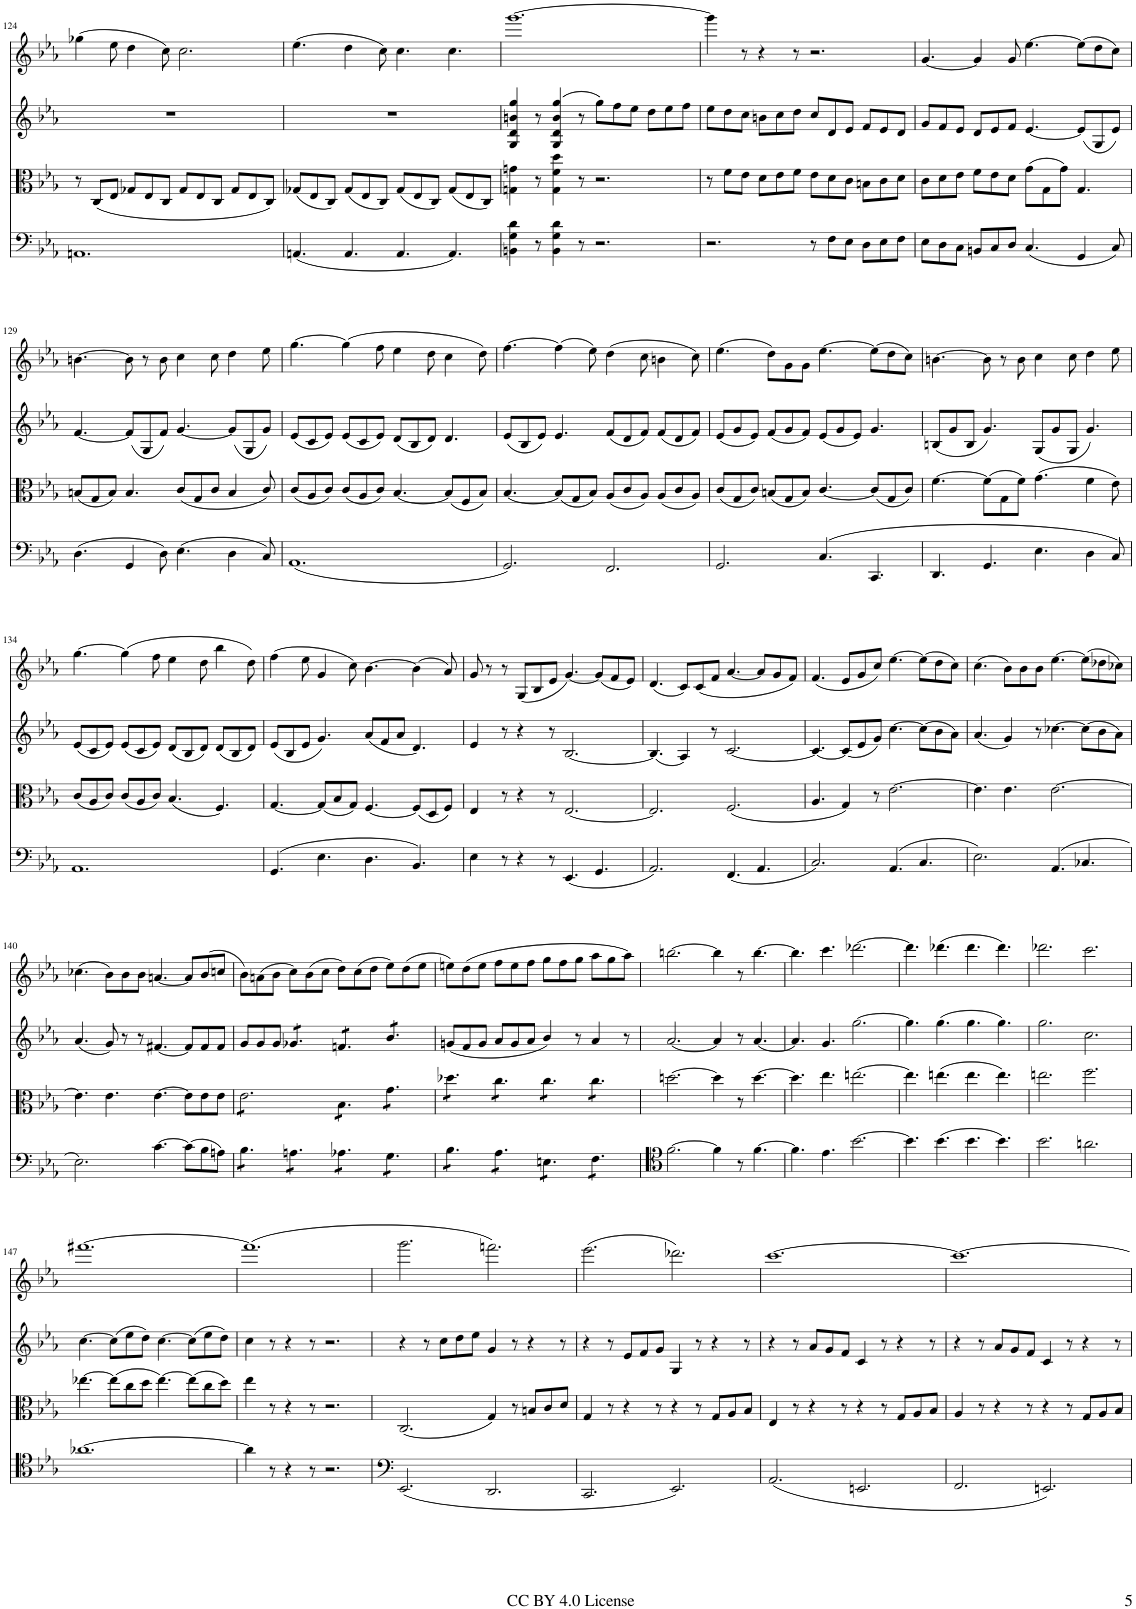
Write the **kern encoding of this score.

**kern	**kern	**kern	**kern
*part4	*part3	*part2	*part1
*staff4	*staff3	*staff2	*staff1
*I"Cello	*I"Viola	*I"Violin II	*I"Violin I
*	*I'Vla	*I'Vln	*I'Vln
!!LO:PB:g=z
*clefF4	*clefC3	*clefG2	*clefG2
*k[b-e-a-]	*k[b-e-a-]	*k[b-e-a-]	*k[b-e-a-]
*M12/8	*M12/8	*M12/8	*M12/8
=124	=124	=124	=124
1.AAn	8r	1.r	(4gg-X\
.	(8C/L	.	.
.	8E-/J	.	8ee-\
.	8G-X/L	.	4dd\
.	8E-/	.	.
.	8C/J	.	8cc\)
.	8G-/L	.	2.cc\
.	8E-/	.	.
.	8C/J	.	.
.	8G-/L	.	.
.	8E-/	.	.
.	8C/J)	.	.
=125	=125	=125	=125
(4.AAn/	(8G-X/L	1.r	(4.ee-\
.	8E-/	.	.
.	8C/J)	.	.
4.AA/	(8G-/L	.	4dd\
.	8E-/	.	.
.	8C/J)	.	8cc\)
4.AA/	(8G-/L	.	4.cc\
.	8E-/	.	.
.	8C/J)	.	.
4.AA/)	(8G-/L	.	4.cc\
.	8E-/	.	.
.	8C/J)	.	.
=126	=126	=126	=126
4BBn\ 4G\ 4d\	4Gn\ 4gn\	4G/ 4d/ 4bn/ 4gg/	[1.ggg
8r	8r	8r	.
4BB\ 4G\ 4d\	4G\ 4f\ 4dd\	(4G/ 4d/ 4b/ 4gg/	.
8r	8r	8r	.
2.r	2.r	8gg\L)	.
.	.	8ff\	.
.	.	8ee-\J	.
.	.	8dd\L	.
.	.	8ee-\	.
.	.	8ff\J	.
=127	=127	=127	=127
2.r	8r	8ee-\L	4ggg\]
.	8f\L	8dd\	.
.	8e-\J	8cc\J	8r
.	8d\L	8bn\L	4r
.	8e-\	8cc\	.
.	8f\J	8dd\J	8r
8r	8e-\L	8cc/L	2.r
8F\L	8d\	8d/	.
8E-\J	8c\J	8e-/J	.
8D\L	8Bn\L	8f/L	.
8E-\	8c\	8e-/	.
8F\J	8d\J	8d/J	.
=128	=128	=128	=128
8E-\L	8c\L	8g/L	[4.g/
8D\	8d\	8f/	.
8C\J	8e-\J	8e-/J	.
8BBn/L	8f\L	8d/L	4g/]
8C/	8e-\	8e-/	.
8D/J	8d\J	8f/J	8g/
(4.C/	(8g\L	[4.e-/	[4.ee-\
.	8G\	.	.
.	8g\J)	.	.
4GG/	4.G/	(8e-/L]	(8ee-\L]
.	.	8G/	8dd\
8C/)	.	8e-/J)	8cc\J)
!!LO:LB:g=z
=129	=129	=129	=129
(4.D\	(8Bn/L	[4.f/	[4.bn\
.	8G/	.	.
.	8B/J)	.	.
4GG/	4.B/	(8f/L]	8b\]
.	.	8G/	8r
8D\)	.	8f/J)	8b\
(4.E-\	(8c/L	[4.g/	4cc\
.	8G/	.	.
.	8c/J	.	8cc\
4D\	4B/	(8g/L]	4dd\
.	.	8G/	.
8C/)	8c/)	8g/J)	8ee-\
=130	=130	=130	=130
(1.AA-	(8c/L	(8e-/L	[4.gg\
.	8A-/	8c/	.
.	8c/J)	8e-/J)	.
.	(8c/L	(8e-/L	(4gg\]
.	8A-/	8c/	.
.	8c/J)	8e-/J)	8ff\
.	[4.B-/	(8d/L	4ee-\
.	.	8B-/	.
.	.	8d/J)	8dd\
.	(8B-/L]	4.d/	4cc\
.	8F/	.	.
.	8B-/J)	.	8dd\)
=131	=131	=131	=131
2.GG/)	[4.B-/	(8e-/L	[4.ff\
.	.	8B-/	.
.	.	8e-/J)	.
.	(8B-/L]	4.e-/	(4ff\]
.	8G/	.	.
.	8B-/J)	.	8ee-\)
2.FF/	(8A-/L	(8f/L	(4dd\
.	8c/	8d/	.
.	8A-/J)	8f/J)	8cc\
.	(8A-/L	(8f/L	4bn\
.	8c/	8d/	.
.	8A-/J)	8f/J)	8cc\)
=132	=132	=132	=132
2.GG/	(8c/L	(8e-/L	(4.ee-\
.	8G/	8g/	.
.	8c/J)	8e-/J)	.
.	(8Bn/L	(8f/L	8dd\L)
.	8G/	8g/	8g\
.	8B/J)	8f/J)	8g\J
(4.C/	[4.c/	(8e-/L	[4.ee-\
.	.	8g/	.
.	.	8e-/J)	.
4.CC/	(8c/L]	4.g/	(8ee-\L]
.	8G/	.	8dd\
.	8c/J)	.	8cc\J)
=133	=133	=133	=133
4.DD/	[4.f\	(8Bn/L	[4.bn\
.	.	8g/	.
.	.	8B/J	.
4.GG/	(8f\L]	4.g/)	8b\]
.	8G\	.	8r
.	8f\J)	.	8b\
4.E-\	(4.g\	(8G/L	4cc\
.	.	8g/	.
.	.	8G/J	8cc\
4D\	4f\	4.g/)	4dd\
8C/)	8e-\)	.	8ee-\
!!LO:LB:g=z
=134	=134	=134	=134
1.AA-	(8c/L	(8e-/L	[4.gg\
.	8A-/	8c/	.
.	8c/J)	8e-/J)	.
.	(8c/L	(8e-/L	(4gg\]
.	8A-/	8c/	.
.	8c/J)	8e-/J)	8ff\
.	(4.B-/	(8d/L	4ee-\
.	.	8B-/	.
.	.	8d/J)	8dd\
.	4.F/)	(8d/L	4bb-\
.	.	8B-/	.
.	.	8d/J)	8dd\)
=135	=135	=135	=135
(4.GG/	[4.G/	(8e-/L	(4ff\
.	.	8B-/	.
.	.	8e-/J	8ee-\
4.E-\	(8G/L]	4.g/)	4g/
.	8B-/	.	.
.	8G/J)	.	8cc\)
4.D\	[4.F/	(8a-/L	[4.b-\
.	.	8f/	.
.	.	8a-/J	.
4.BB-/)	(8F/L]	4.d/)	(4b-\]
.	8D/	.	.
.	8F/J)	.	8a-/)
=136	=136	=136	=136
4E-\	4E-/	4e-/	8g/
.	.	.	8r
8r	8r	8r	8r
4r	4r	4r	(8G/L
.	.	.	8B-/
8r	8r	8r	8e-/J
(4.EE-/	[2.E-/	[2.B-/	[4.g/)
4.GG/	.	.	(8g/L]
.	.	.	8f/
.	.	.	8e-/J)
=137	=137	=137	=137
2.AA-/)	2.E-/]	(4.B-/]	(4.d/
.	.	4A-/)	8c/L)
.	.	.	(8c/
.	.	8r	8f/J
(4.FF/	(2.F/	[2.c/	[4.a-/
4.AA-/	.	.	8a-/L]
.	.	.	8g/
.	.	.	8f/J)
=138	=138	=138	=138
2.C/)	4.A-/	4.c/_	(4.f/
.	4G/)	(8c/L]	8e-/L
.	.	8e-/	8g/
.	8r	8g/J)	8cc/J)
(>4.AA-/	[2.e-\	[4.cc\	[4.ee-\
4.C/	.	(8cc\L]	(8ee-\L]
.	.	8b-\	8dd\
.	.	8a-\J)	8cc\J)
=139	=139	=139	=139
2.E-\)	4.e-\]	(4.a-/	(4.cc\
.	4.e-\	4g/)	8b-\L)
.	.	.	8b-\
.	.	8r	8b-\J
(>4.AA-/	[2.e-\	[4.cc-X\	[4.ee-\
4.C-X/	.	(8cc-\L]	(8ee-\L]
.	.	8b-\	8dd-X\
.	.	8a-\J)	8cc-X\J)
!!LO:LB:g=z
=140	=140	=140	=140
2.E-\)	4.e-\]	(4.a-/	(4.cc-X\
.	4.e-\	8g/)	8b-\L)
.	.	8r	8b-\
.	.	8r	8b-\J
[4.c\	[4.e-\	[4.f#X/	[4.an/
(8c\L]	8e-\L]	8f#/L]	8a/L]
8B-\	8e-\	8f#/	(>8b-/
8An\J)	8e-\J	8f#/J	8ccn/J
=141	=141	=141	=141
*tremolo	*	*	*
*	*tremolo	*	*
8B-\L	8e-\L	8g/L	8b-\L)
8B-\	8e-\	8g/	(8an\
8B-\J	8e-\	8g/J	8b-\J
*	*	*tremolo	*
8An\L	8e-\	8g-X/L	8cc\L)
8An\	8e-\	8g-X/	(8b-\
8An\J	8e-\J	8g-X/J	8cc\J
8A-X\L	8B-\L	8fn/L	8dd\L)
8A-X\	8B-\	8fn/	(8cc\
8A-X\J	8B-\J	8fn/J	8dd\J
8G\L	8g\L	8b-/L	8ee-\L)
8G\	8g\	8b-/	(8dd\
8G\J	8g\J	8b-/J	8ee-\J
*	*	*Xtremolo	*
=142	=142	=142	=142
8B-\L	8dd-X\L	(8gn/L	8een\L)
8B-\	8dd-X\	8f/	(8dd\
8B-\J	8dd-X\J	8g/J	8ee\J
8A-\L	8cc\L	8a-/L	8ff\L
8A-\	8cc\	8g/	8ee\
8A-\J	8cc\J	8a-/J	8ff\J
8En\L	8cc\L	4b-/)	8gg\L
8En\	8cc\	.	8ff\
8En\J	8cc\J	8r	8gg\J
8F\L	8cc\L	4a-/	8aa-\L
8F\	8cc\	.	8gg\
8F\J	8cc\J	8r	8aa-\J)
*	*Xtremolo	*	*
*Xtremolo	*	*	*
=143	=143	=143	=143
[2.f\	[2.ddn\	[2.a-/	[2.bbn\
4f\]	4dd\]	4a-/]	4bb\]
8r	8r	8r	8r
[4.f\	[4.dd\	[4.a-/	[4.bb\
=144	=144	=144	=144
4.f\]	4.dd\]	4.a-/]	4.bb\]
4.e-\	4.ee-\	4.g/	4.ccc\
[2.b-\	[2.een\	[2.gg\	[2.ddd-X\
=145	=145	=145	=145
4.b-\]	4.ee\]	4.gg\]	4.ddd-\]
(4.b-\	(4.een\	(4.gg\	(4.ddd-X\
4.b-\	4.ee\	4.gg\	4.ddd-\
4.b-\)	4.ee\)	4.gg\)	4.ddd-\)
=146	=146	=146	=146
2.b-\	2.een\	2.gg\	2.ddd-X\
2.an\	2.ff\	2.cc\	2.ccc\
!!LO:LB:g=z
=147	=147	=147	=147
[1.a-X	[4.ee-X\	[4.cc\	[1.fff#X
.	(8ee-\L]	(8cc\L]	.
.	8cc\	8ee-\	.
.	8dd\J	8dd\J)	.
.	[4.ee-\)	[4.cc\	.
.	(8ee-\L]	(8cc\L]	.
.	8cc\	8ee-\	.
.	8dd\J)	8dd\J)	.
=148	=148	=148	=148
4a-\]	4ee-\	4cc\	(1.fff#]
8r	8r	8r	.
4r	4r	4r	.
8r	8r	8r	.
2.r	2.r	2.r	.
=149	=149	=149	=149
(2.EE-/	(2.C/	4r	2.ggg\
.	.	8r	.
.	.	8cc\L	.
.	.	8dd\	.
.	.	8ee-\J	.
2.DD/	4G/)	4g/	2.fffn\)
.	8r	8r	.
.	8Bn/L	4r	.
.	8c/	.	.
.	8d/J	8r	.
=150	=150	=150	=150
2.CC/	4G/	4r	(2.eee-\
.	8r	8r	.
.	4r	8e-/L	.
.	.	8f/	.
.	8r	8g/J	.
2.EE-/)	4r	4G/	2.ddd-X\)
.	8r	8r	.
.	8G/L	4r	.
.	8A-/	.	.
.	8B-/J	8r	.
=151	=151	=151	=151
(2.AA-/	4E-/	4r	[1.ccc
.	8r	8r	.
.	4r	8a-/L	.
.	.	8g/	.
.	8r	8f/J	.
2.EEn/	4r	4c/	.
.	8r	8r	.
.	8G/L	4r	.
.	8A-/	.	.
.	8B-/J	8r	.
=152	=152	=152	=152
2.FF/	4A-/	4r	1.ccc_
.	8r	8r	.
.	4r	8a-/L	.
.	.	8g/	.
.	8r	8f/J	.
2.EEn/)	4r	4c/	.
.	8r	8r	.
.	8G/L	4r	.
.	8A-/	.	.
.	8B-/J	8r	.
=	=	=	=
*-	*-	*-	*-
